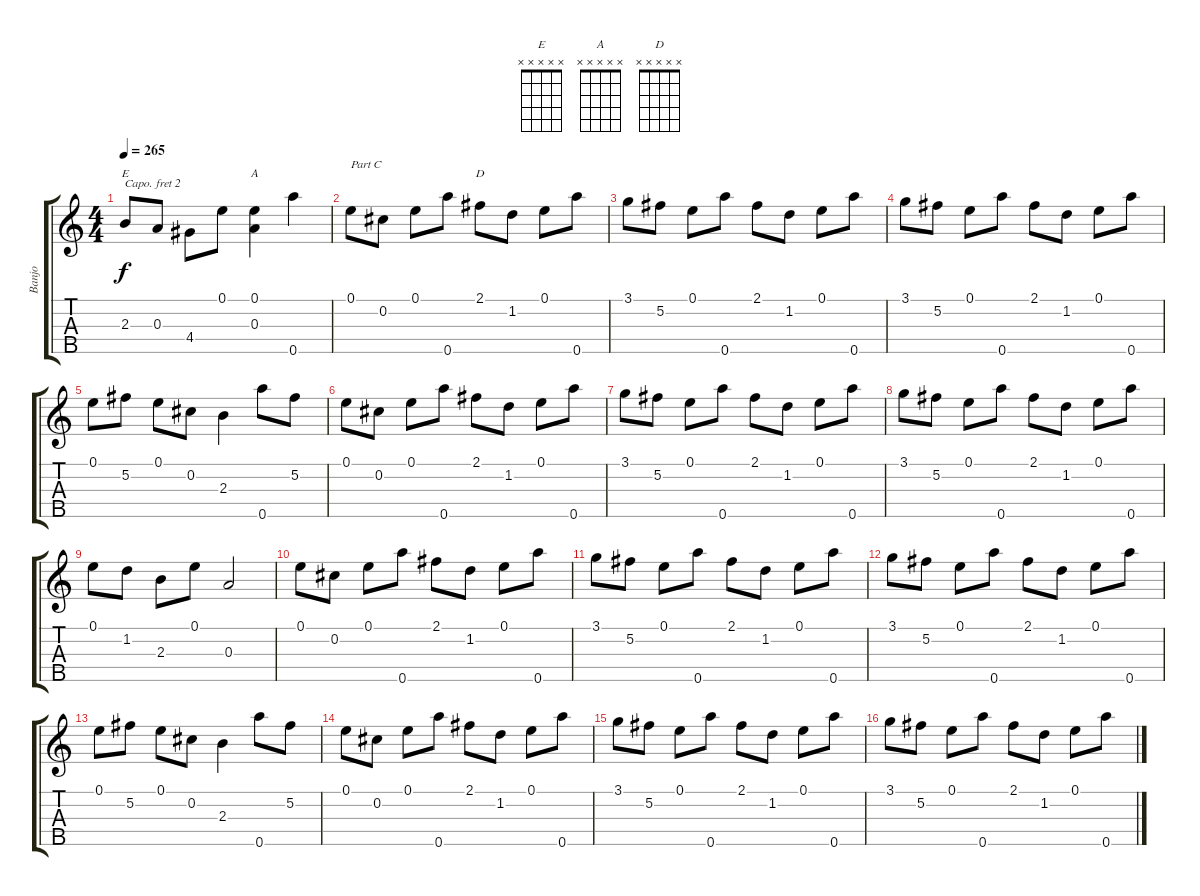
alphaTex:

\track ("Banjo" "Banjo") {instrument banjo}
\staff {score tabs}
\capo 2
\tuning (D4 B3 G3 D3 G4) {hide}
\displaytranspose 12
\chord ("E" x x x x x) {firstfret 0}
\chord ("A" x x x x x) {firstfret 0}
\chord ("D" x x x x x) {firstfret 0}
\ts (4 4)
\tempo 265
\clef g2
\ks c
2.3.8{ch "E" dy f} 0.3.8 4.4.8 0.1.8 (0.1 0.3).4{ch "A"} 0.5.4 |
0.1.8{txt "Part C"} 0.2.8 0.1.8 0.5.8 2.1.8{ch "D"} 1.2.8 0.1.8 0.5.8 |
3.1.8 5.2.8 0.1.8 0.5.8 2.1.8 1.2.8 0.1.8 0.5.8 |
3.1.8 5.2.8 0.1.8 0.5.8 2.1.8 1.2.8 0.1.8 0.5.8 |
0.1.8 5.2.8 0.1.8 0.2.8 2.3.4 0.5.8 5.2.8 |
0.1.8 0.2.8 0.1.8 0.5.8 2.1.8 1.2.8 0.1.8 0.5.8 |
3.1.8 5.2.8 0.1.8 0.5.8 2.1.8 1.2.8 0.1.8 0.5.8 |
3.1.8 5.2.8 0.1.8 0.5.8 2.1.8 1.2.8 0.1.8 0.5.8 |
0.1.8 1.2.8 2.3.8 0.1.8 0.3.2 |
0.1.8 0.2.8 0.1.8 0.5.8 2.1.8 1.2.8 0.1.8 0.5.8 |
3.1.8 5.2.8 0.1.8 0.5.8 2.1.8 1.2.8 0.1.8 0.5.8 |
3.1.8 5.2.8 0.1.8 0.5.8 2.1.8 1.2.8 0.1.8 0.5.8 |
0.1.8 5.2.8 0.1.8 0.2.8 2.3.4 0.5.8 5.2.8 |
0.1.8 0.2.8 0.1.8 0.5.8 2.1.8 1.2.8 0.1.8 0.5.8 |
3.1.8 5.2.8 0.1.8 0.5.8 2.1.8 1.2.8 0.1.8 0.5.8 |
3.1.8 5.2.8 0.1.8 0.5.8 2.1.8 1.2.8 0.1.8 0.5.8
